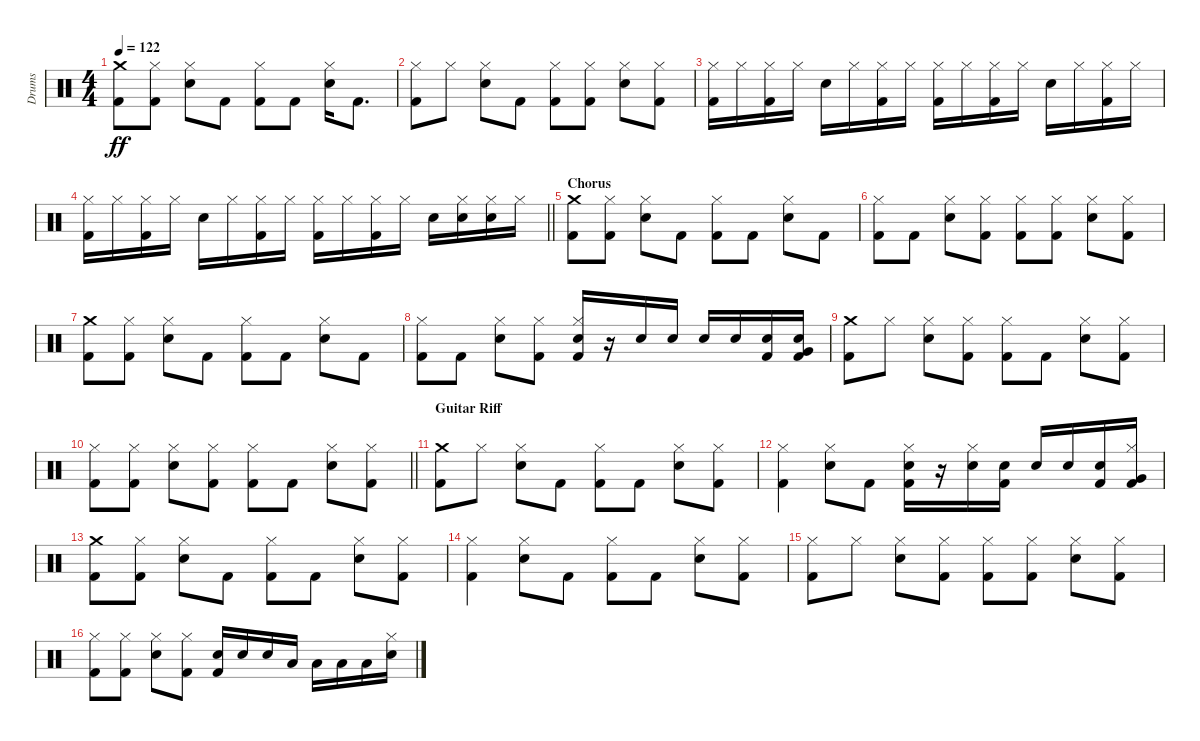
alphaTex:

\track ("Drums" "Drums") {instrument percussion}
\staff {score}
\articulation defaults
\ts (4 4)
\tempo 122
\clef neutral
\ks c
("Crash medium (hit)" "Kick (hit) 2").8{dy ff} ("Hi-Hat (closed)" "Kick (hit) 2").8 ("Hi-Hat (closed)" "Snare (hit) 2").8 "Kick (hit) 2".8 ("Hi-Hat (closed)" "Kick (hit) 2").8 "Kick (hit) 2".8 ("Hi-Hat (closed)" "Snare (hit) 2").16 "Kick (hit) 2".8{d} |
("Hi-Hat (closed)" "Kick (hit) 2").8 "Hi-Hat (closed)".8 ("Hi-Hat (closed)" "Snare (hit) 2").8 "Kick (hit) 2".8 ("Hi-Hat (closed)" "Kick (hit) 2").8 ("Hi-Hat (closed)" "Kick (hit) 2").8 ("Hi-Hat (closed)" "Snare (hit) 2").8 ("Hi-Hat (closed)" "Kick (hit) 2").8 |
("Hi-Hat (closed)" "Kick (hit) 2").16 "Hi-Hat (closed)".16 ("Hi-Hat (closed)" "Kick (hit) 2").16 "Hi-Hat (closed)".16 "Snare (hit) 2".16 "Hi-Hat (closed)".16 ("Hi-Hat (closed)" "Kick (hit) 2").16 "Hi-Hat (closed)".16 ("Hi-Hat (closed)" "Kick (hit) 2").16 "Hi-Hat (closed)".16 ("Hi-Hat (closed)" "Kick (hit) 2").16 "Hi-Hat (closed)".16 "Snare (hit) 2".16 "Hi-Hat (closed)".16 ("Hi-Hat (closed)" "Kick (hit) 2").16 "Hi-Hat (closed)".16 |
\barLineRight lightlight
("Hi-Hat (closed)" "Kick (hit) 2").16 "Hi-Hat (closed)".16 ("Hi-Hat (closed)" "Kick (hit) 2").16 "Hi-Hat (closed)".16 "Snare (hit) 2".16 "Hi-Hat (closed)".16 ("Hi-Hat (closed)" "Kick (hit) 2").16 "Hi-Hat (closed)".16 ("Hi-Hat (closed)" "Kick (hit) 2").16 "Hi-Hat (closed)".16 ("Hi-Hat (closed)" "Kick (hit) 2").16 "Hi-Hat (closed)".16 "Snare (hit) 2".16 ("Hi-Hat (closed)" "Snare (hit) 2").16 ("Hi-Hat (closed)" "Snare (hit) 2").16 "Hi-Hat (closed)".16 |
\section ("" "Chorus")
("Crash medium (hit)" "Kick (hit) 2").8 ("Hi-Hat (closed)" "Kick (hit) 2").8 ("Hi-Hat (closed)" "Snare (hit) 2").8 "Kick (hit) 2".8 ("Hi-Hat (closed)" "Kick (hit) 2").8 "Kick (hit) 2".8 ("Hi-Hat (closed)" "Snare (hit) 2").8 "Kick (hit) 2".8 |
("Hi-Hat (closed)" "Kick (hit) 2").8 "Kick (hit) 2".8 ("Hi-Hat (closed)" "Snare (hit) 2").8 ("Hi-Hat (closed)" "Kick (hit) 2").8 ("Hi-Hat (closed)" "Kick (hit) 2").8 ("Hi-Hat (closed)" "Kick (hit) 2").8 ("Hi-Hat (closed)" "Snare (hit) 2").8 ("Hi-Hat (closed)" "Kick (hit) 2").8 |
("Crash medium (hit)" "Kick (hit) 2").8 ("Hi-Hat (closed)" "Kick (hit) 2").8 ("Hi-Hat (closed)" "Snare (hit) 2").8 "Kick (hit) 2".8 ("Hi-Hat (closed)" "Kick (hit) 2").8 "Kick (hit) 2".8 ("Hi-Hat (closed)" "Snare (hit) 2").8 "Kick (hit) 2".8 |
("Hi-Hat (closed)" "Kick (hit) 2").8 "Kick (hit) 2".8 ("Hi-Hat (closed)" "Snare (hit) 2").8 ("Hi-Hat (closed)" "Kick (hit) 2").8 ("Hi-Hat (closed)" "Snare (hit) 2" "Kick (hit) 2").16 r.16 "Snare (hit) 2".16 "Snare (hit) 2".16 "Snare (hit) 2".16 "Snare (hit) 2".16 ("Snare (hit) 2" "Kick (hit) 2").16 ("Very Low Tom (hit)" "Snare (hit) 2" "Kick (hit) 2").16 |
("Crash medium (hit)" "Kick (hit) 2").8 "Hi-Hat (closed)".8 ("Hi-Hat (closed)" "Snare (hit) 2").8 ("Hi-Hat (closed)" "Kick (hit) 2").8 ("Hi-Hat (closed)" "Kick (hit) 2").8 "Kick (hit) 2".8 ("Hi-Hat (closed)" "Snare (hit) 2").8 ("Hi-Hat (closed)" "Kick (hit) 2").8 |
\barLineRight lightlight
("Hi-Hat (closed)" "Kick (hit) 2").8 ("Hi-Hat (closed)" "Kick (hit) 2").8 ("Hi-Hat (closed)" "Snare (hit) 2").8 ("Hi-Hat (closed)" "Kick (hit) 2").8 ("Hi-Hat (closed)" "Kick (hit) 2").8 "Kick (hit) 2".8 ("Hi-Hat (closed)" "Snare (hit) 2").8 ("Hi-Hat (closed)" "Kick (hit) 2").8 |
\section ("" "Guitar Riff")
("Crash medium (hit)" "Kick (hit) 2").8 "Hi-Hat (closed)".8 ("Hi-Hat (closed)" "Snare (hit) 2").8 "Kick (hit) 2".8 ("Hi-Hat (closed)" "Kick (hit) 2").8 "Kick (hit) 2".8 ("Hi-Hat (closed)" "Snare (hit) 2").8 ("Hi-Hat (closed)" "Kick (hit) 2").8 |
("Hi-Hat (closed)" "Kick (hit) 2").4 ("Hi-Hat (closed)" "Snare (hit) 2").8 "Kick (hit) 2".8 ("Hi-Hat (closed)" "Snare (hit) 2" "Kick (hit) 2").16 r.16 ("Hi-Hat (closed)" "Snare (hit) 2").16 ("Snare (hit) 2" "Kick (hit) 2").16 "Snare (hit) 2".16 "Snare (hit) 2".16 ("Snare (hit) 2" "Kick (hit) 2").16 ("Hi-Hat (closed)" "Very Low Tom (hit)" "Kick (hit) 2").16 |
("Crash medium (hit)" "Kick (hit) 2").8 ("Hi-Hat (closed)" "Kick (hit) 2").8 ("Hi-Hat (closed)" "Snare (hit) 2").8 "Kick (hit) 2".8 ("Hi-Hat (closed)" "Kick (hit) 2").8 "Kick (hit) 2".8 ("Hi-Hat (closed)" "Snare (hit) 2").8 ("Hi-Hat (closed)" "Kick (hit) 2").8 |
("Hi-Hat (closed)" "Kick (hit) 2").4 ("Hi-Hat (closed)" "Snare (hit) 2").8 "Kick (hit) 2".8 ("Hi-Hat (closed)" "Kick (hit) 2").8 "Kick (hit) 2".8 ("Hi-Hat (closed)" "Snare (hit) 2").8 ("Hi-Hat (closed)" "Kick (hit) 2").8 |
("Hi-Hat (closed)" "Kick (hit) 2").8 "Hi-Hat (closed)".8 ("Hi-Hat (closed)" "Snare (hit) 2").8 ("Hi-Hat (closed)" "Kick (hit) 2").8 ("Hi-Hat (closed)" "Kick (hit) 2").8 ("Hi-Hat (closed)" "Kick (hit) 2").8 ("Hi-Hat (closed)" "Snare (hit) 2").8 ("Hi-Hat (closed)" "Kick (hit) 2").8 |
("Hi-Hat (closed)" "Kick (hit) 2").8 ("Hi-Hat (closed)" "Kick (hit) 2").8 ("Hi-Hat (closed)" "Snare (hit) 2").8 ("Hi-Hat (closed)" "Kick (hit) 2").8 ("Snare (hit) 2" "Kick (hit) 2").16 "Snare (hit) 2".16 "Snare (hit) 2".16 "Low Tom (hit)".16 "Low Tom (hit)".16 "Low Tom (hit)".16 "Low Tom (hit)".16 ("Hi-Hat (closed)" "Snare (hit) 2").16
